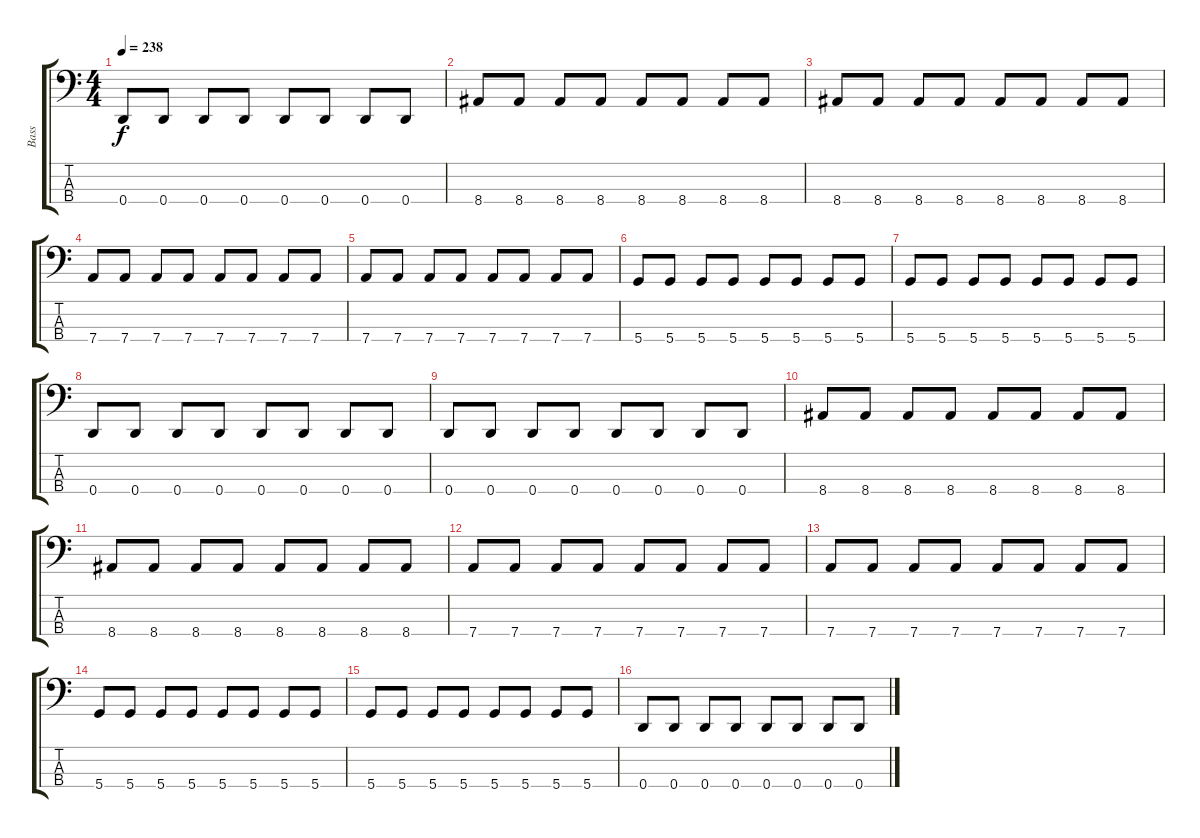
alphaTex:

\track ("Bass" "Bass") {instrument electricbassfinger}
\staff {score tabs}
\tuning (G2 D2 A1 D1) {hide}
\ts (4 4)
\tempo 238
\clef f4
\ks c
0.4.8{dy f} 0.4.8 0.4.8 0.4.8 0.4.8 0.4.8 0.4.8 0.4.8 |
8.4.8 8.4.8 8.4.8 8.4.8 8.4.8 8.4.8 8.4.8 8.4.8 |
8.4.8 8.4.8 8.4.8 8.4.8 8.4.8 8.4.8 8.4.8 8.4.8 |
7.4.8 7.4.8 7.4.8 7.4.8 7.4.8 7.4.8 7.4.8 7.4.8 |
7.4.8 7.4.8 7.4.8 7.4.8 7.4.8 7.4.8 7.4.8 7.4.8 |
5.4.8 5.4.8 5.4.8 5.4.8 5.4.8 5.4.8 5.4.8 5.4.8 |
5.4.8 5.4.8 5.4.8 5.4.8 5.4.8 5.4.8 5.4.8 5.4.8 |
0.4.8 0.4.8 0.4.8 0.4.8 0.4.8 0.4.8 0.4.8 0.4.8 |
0.4.8 0.4.8 0.4.8 0.4.8 0.4.8 0.4.8 0.4.8 0.4.8 |
8.4.8 8.4.8 8.4.8 8.4.8 8.4.8 8.4.8 8.4.8 8.4.8 |
8.4.8 8.4.8 8.4.8 8.4.8 8.4.8 8.4.8 8.4.8 8.4.8 |
7.4.8 7.4.8 7.4.8 7.4.8 7.4.8 7.4.8 7.4.8 7.4.8 |
7.4.8 7.4.8 7.4.8 7.4.8 7.4.8 7.4.8 7.4.8 7.4.8 |
5.4.8 5.4.8 5.4.8 5.4.8 5.4.8 5.4.8 5.4.8 5.4.8 |
5.4.8 5.4.8 5.4.8 5.4.8 5.4.8 5.4.8 5.4.8 5.4.8 |
0.4.8 0.4.8 0.4.8 0.4.8 0.4.8 0.4.8 0.4.8 0.4.8
